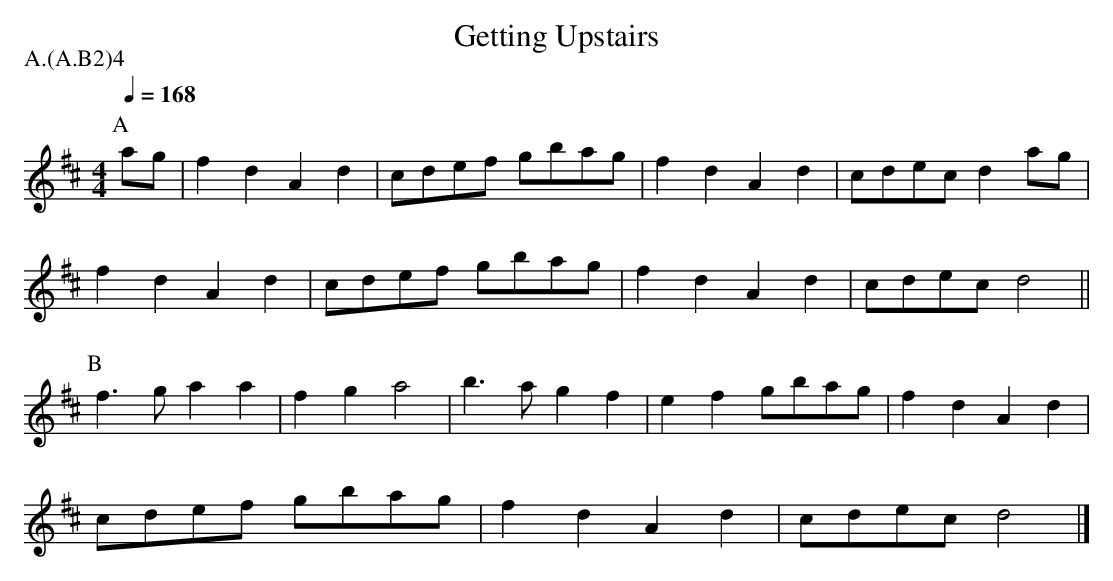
X:1
T:Getting Upstairs
P:A.(A.B2)4
Q:1/4=168
M:4/4
L:1/4
K:Dmaj
P:A
a/2g/2 |\
f d A d | c/2d/2e/2f/2 g/2b/2a/2g/2 |\
f d A d | c/2d/2e/2c/2 d a/2g/2 |
f d A d | c/2d/2e/2f/2 g/2b/2a/2g/2 |\
f d A d | c/2d/2e/2c/2 d2 ||
P:B
f>g a a | f g a2 | b>a g f | e f g/2b/2a/2g/2 | f d A d |
c/2d/2e/2f/2 g/2b/2a/2g/2 | f d A d | c/2d/2e/2c/2 d2 |]
